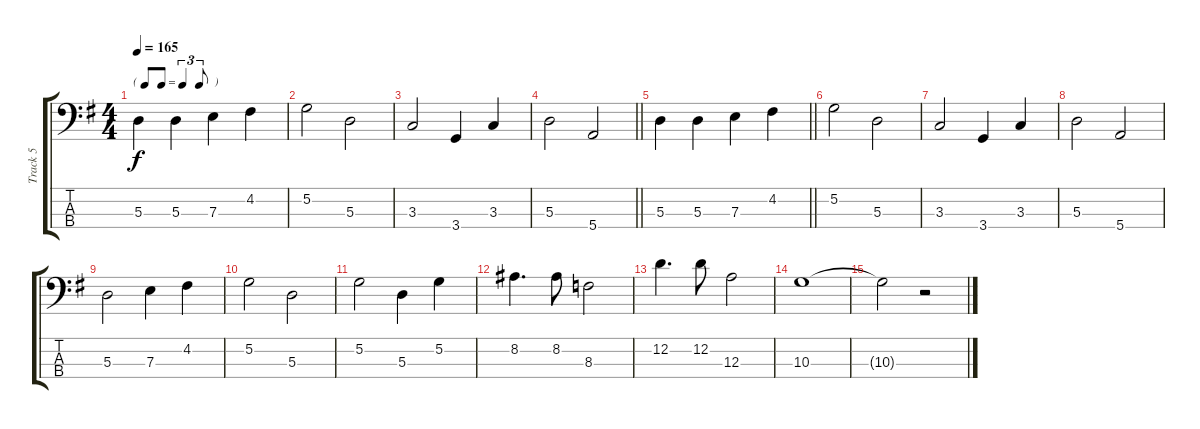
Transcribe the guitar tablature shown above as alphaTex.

\track ("Track 5" "Track 5") {instrument electricbassfinger}
\staff {score tabs}
\tuning (G2 D2 A1 E1) {hide}
\ts (4 4)
\tf triplet8th
\tempo 165
\clef f4
\ks g
5.3.4{dy f} 5.3.4 7.3.4 4.2.4 |
5.2.2 5.3.2 |
3.3.2 3.4.4 3.3.4 |
\barLineRight lightlight
5.3.2 5.4.2 |
\barLineRight lightlight
5.3.4 5.3.4 7.3.4 4.2.4 |
5.2.2 5.3.2 |
3.3.2 3.4.4 3.3.4 |
5.3.2 5.4.2 |
5.3.2 7.3.4 4.2.4 |
5.2.2 5.3.2 |
5.2.2 5.3.4 5.2.4 |
8.2.4{d} 8.2.8 8.3.2 |
12.2.4{d} 12.2.8 12.3.2 |
10.3.1 |
10.3{t}.2 r.2
